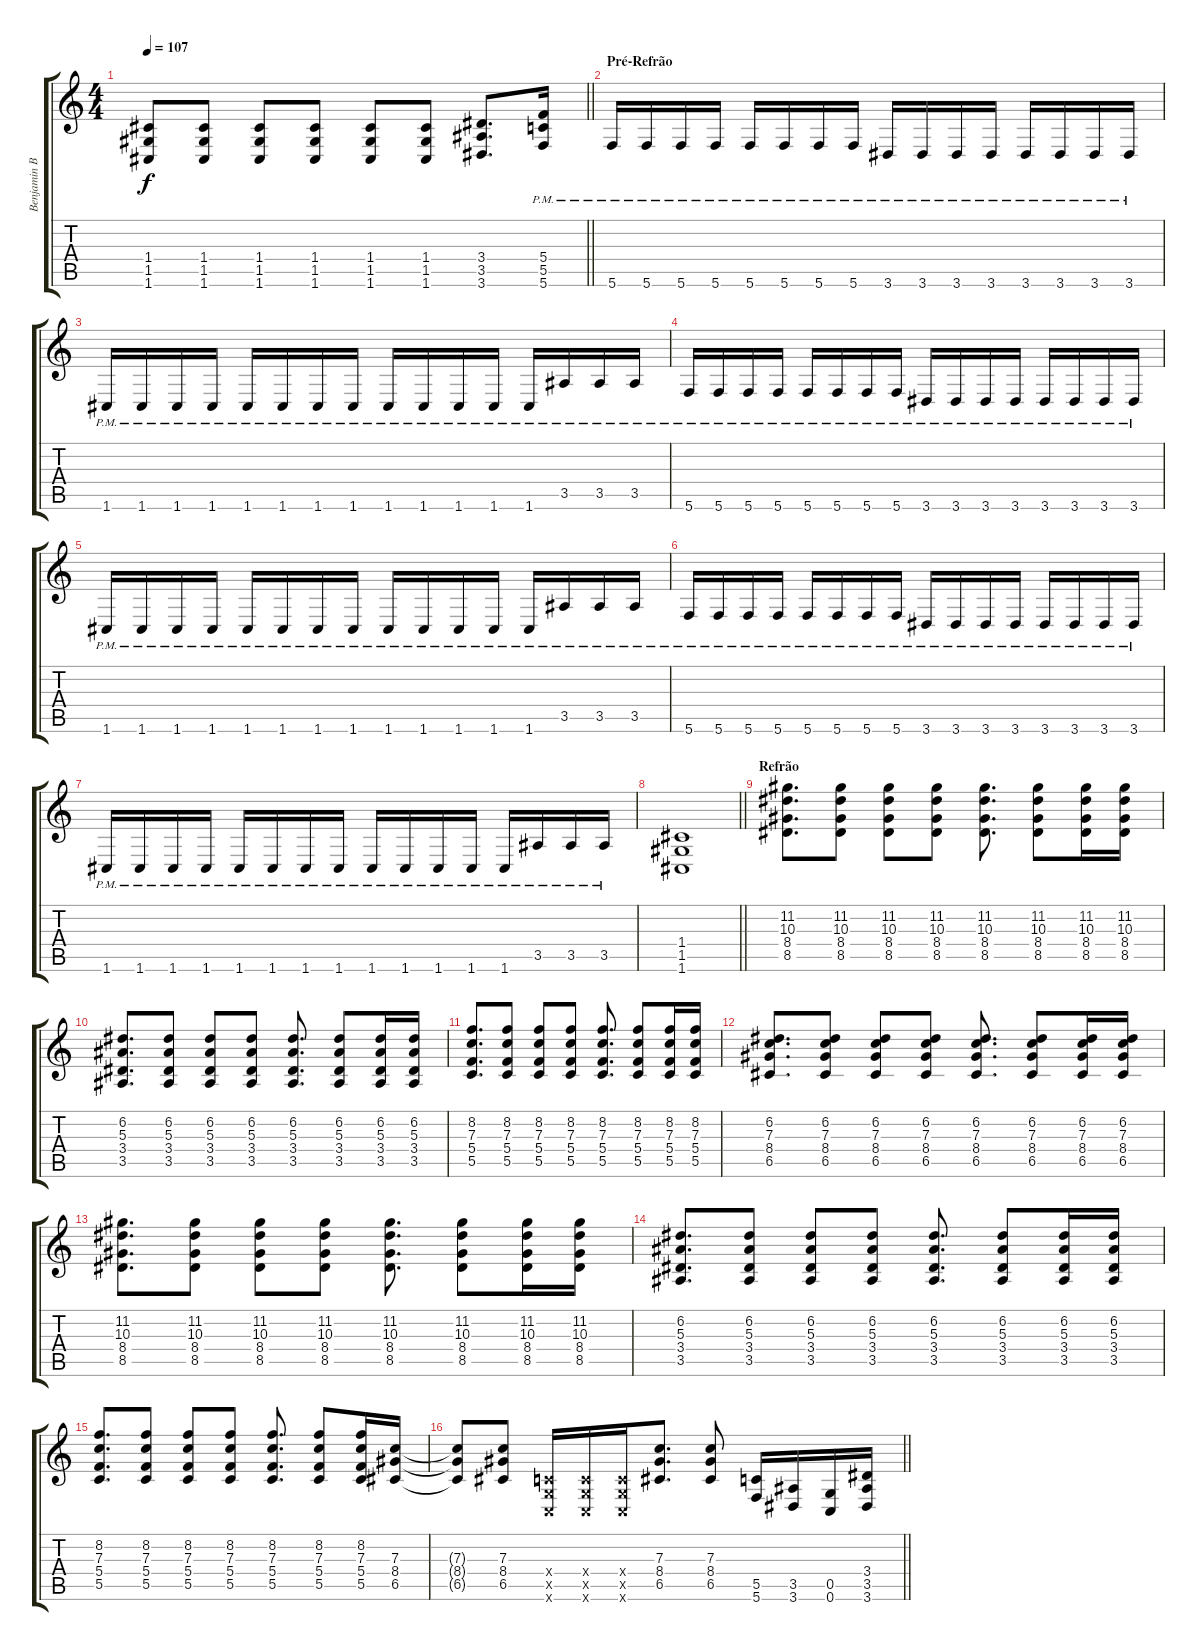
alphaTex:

\track ("Benjamin Burnley" "Benjamin B") {instrument distortionguitar}
\staff {score tabs}
\tuning (D4 A3 F3 C3 G2 C2) {hide}
\ts (4 4)
\tempo 107
\clef g2
\barLineRight lightlight
\ks c
(1.4{t} 1.5{t} 1.6{t}).8{dy f} (1.4 1.5 1.6).8 (1.4 1.5 1.6).8 (1.4 1.5 1.6).8 (1.4 1.5 1.6).8 (1.4 1.5 1.6).8 (3.4 3.5 3.6).8{d} (5.4 5.5 5.6{pm}).16 |
\section ("" "Pré-Refrão")
5.6{pm}.16 5.6{pm}.16 5.6{pm}.16 5.6{pm}.16 5.6{pm}.16 5.6{pm}.16 5.6{pm}.16 5.6{pm}.16 3.6{pm}.16 3.6{pm}.16 3.6{pm}.16 3.6{pm}.16 3.6{pm}.16 3.6{pm}.16 3.6{pm}.16 3.6{pm}.16 |
1.6{pm}.16 1.6{pm}.16 1.6{pm}.16 1.6{pm}.16 1.6{pm}.16 1.6{pm}.16 1.6{pm}.16 1.6{pm}.16 1.6{pm}.16 1.6{pm}.16 1.6{pm}.16 1.6{pm}.16 1.6{pm}.16 3.5{pm}.16 3.5{pm}.16 3.5{pm}.16 |
5.6{pm}.16 5.6{pm}.16 5.6{pm}.16 5.6{pm}.16 5.6{pm}.16 5.6{pm}.16 5.6{pm}.16 5.6{pm}.16 3.6{pm}.16 3.6{pm}.16 3.6{pm}.16 3.6{pm}.16 3.6{pm}.16 3.6{pm}.16 3.6{pm}.16 3.6{pm}.16 |
1.6{pm}.16 1.6{pm}.16 1.6{pm}.16 1.6{pm}.16 1.6{pm}.16 1.6{pm}.16 1.6{pm}.16 1.6{pm}.16 1.6{pm}.16 1.6{pm}.16 1.6{pm}.16 1.6{pm}.16 1.6{pm}.16 3.5{pm}.16 3.5{pm}.16 3.5{pm}.16 |
5.6{pm}.16 5.6{pm}.16 5.6{pm}.16 5.6{pm}.16 5.6{pm}.16 5.6{pm}.16 5.6{pm}.16 5.6{pm}.16 3.6{pm}.16 3.6{pm}.16 3.6{pm}.16 3.6{pm}.16 3.6{pm}.16 3.6{pm}.16 3.6{pm}.16 3.6{pm}.16 |
1.6{pm}.16 1.6{pm}.16 1.6{pm}.16 1.6{pm}.16 1.6{pm}.16 1.6{pm}.16 1.6{pm}.16 1.6{pm}.16 1.6{pm}.16 1.6{pm}.16 1.6{pm}.16 1.6{pm}.16 1.6{pm}.16 3.5{pm}.16 3.5{pm}.16 3.5{pm}.16 |
\barLineRight lightlight
(1.4 1.5 1.6).1 |
\section ("" "Refrão")
(11.2 10.3 8.4 8.5).8{d} (11.2 10.3 8.4 8.5).8 (11.2 10.3 8.4 8.5).8 (11.2 10.3 8.4 8.5).8 (11.2 10.3 8.4 8.5).8{d} (11.2 10.3 8.4 8.5).8 (11.2 10.3 8.4 8.5).16 (11.2 10.3 8.4 8.5).16 |
(6.2 5.3 3.4 3.5).8{d} (6.2 5.3 3.4 3.5).8 (6.2 5.3 3.4 3.5).8 (6.2 5.3 3.4 3.5).8 (6.2 5.3 3.4 3.5).8{d} (6.2 5.3 3.4 3.5).8 (6.2 5.3 3.4 3.5).16 (6.2 5.3 3.4 3.5).16 |
(8.2 7.3 5.4 5.5).8{d} (8.2 7.3 5.4 5.5).8 (8.2 7.3 5.4 5.5).8 (8.2 7.3 5.4 5.5).8 (8.2 7.3 5.4 5.5).8{d} (8.2 7.3 5.4 5.5).8 (8.2 7.3 5.4 5.5).16 (8.2 7.3 5.4 5.5).16 |
(6.2 7.3 8.4 6.5).8{d} (6.2 7.3 8.4 6.5).8 (6.2 7.3 8.4 6.5).8 (6.2 7.3 8.4 6.5).8 (6.2 7.3 8.4 6.5).8{d} (6.2 7.3 8.4 6.5).8 (6.2 7.3 8.4 6.5).16 (6.2 7.3 8.4 6.5).16 |
(11.2 10.3 8.4 8.5).8{d} (11.2 10.3 8.4 8.5).8 (11.2 10.3 8.4 8.5).8 (11.2 10.3 8.4 8.5).8 (11.2 10.3 8.4 8.5).8{d} (11.2 10.3 8.4 8.5).8 (11.2 10.3 8.4 8.5).16 (11.2 10.3 8.4 8.5).16 |
(6.2 5.3 3.4 3.5).8{d} (6.2 5.3 3.4 3.5).8 (6.2 5.3 3.4 3.5).8 (6.2 5.3 3.4 3.5).8 (6.2 5.3 3.4 3.5).8{d} (6.2 5.3 3.4 3.5).8 (6.2 5.3 3.4 3.5).16 (6.2 5.3 3.4 3.5).16 |
(8.2 7.3 5.4 5.5).8{d} (8.2 7.3 5.4 5.5).8 (8.2 7.3 5.4 5.5).8 (8.2 7.3 5.4 5.5).8 (8.2 7.3 5.4 5.5).8{d} (8.2 7.3 5.4 5.5).8 (8.2 7.3 5.4 5.5).16 (7.3 8.4 6.5).16 |
\barLineRight lightlight
(7.3{t} 8.4{t} 6.5{t}).8 (7.3 8.4 6.5).8 (0.4{x} 0.5{x} 0.6{x}).16 (0.4{x} 0.5{x} 0.6{x}).16 (0.4{x} 0.5{x} 0.6{x}).16 (7.3 8.4 6.5).8{d} (7.3 8.4 6.5).8 (5.5 5.6).16 (3.5 3.6).16 (0.5 0.6).16 (3.4 3.5 3.6).16
